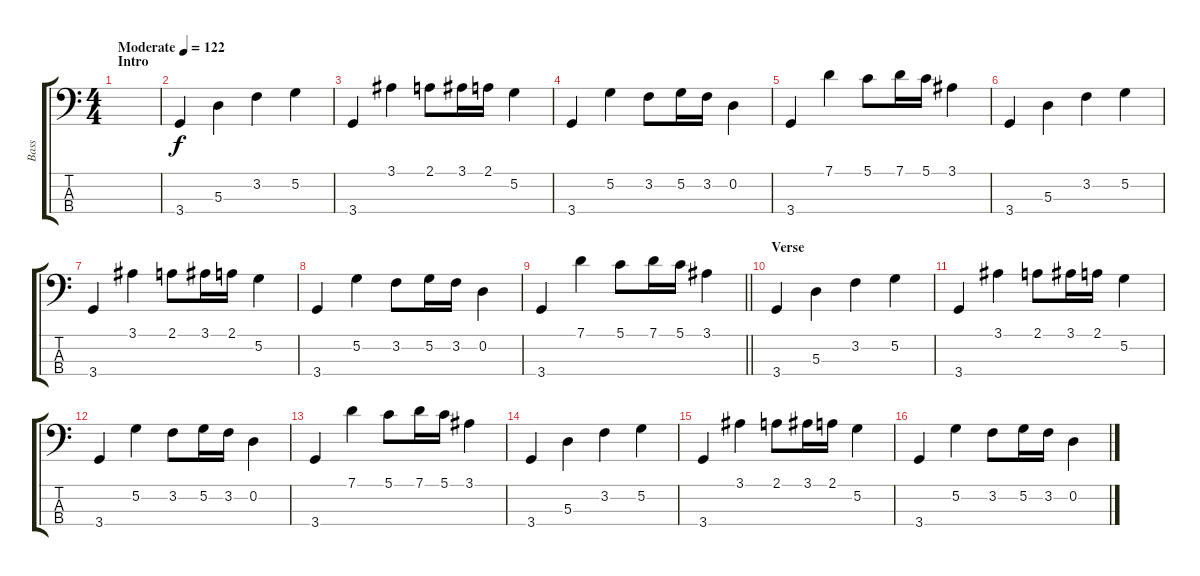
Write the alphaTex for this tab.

\track ("Bass" "Bass") {instrument synthbass2}
\staff {score tabs}
\tuning (G2 D2 A1 E1) {hide}
\ts (4 4)
\section ("" "Intro")
\tempo (122 "Moderate")
\clef f4
\ks c
|
3.4.4 5.3.4 3.2.4 5.2.4 |
3.4.4 3.1.4 2.1.8 3.1.16 2.1.16 5.2.4 |
3.4.4 5.2.4 3.2.8 5.2.16 3.2.16 0.2.4 |
3.4.4 7.1.4 5.1.8 7.1.16 5.1.16 3.1.4 |
3.4.4 5.3.4 3.2.4 5.2.4 |
3.4.4 3.1.4 2.1.8 3.1.16 2.1.16 5.2.4 |
3.4.4 5.2.4 3.2.8 5.2.16 3.2.16 0.2.4 |
\barLineRight lightlight
3.4.4 7.1.4 5.1.8 7.1.16 5.1.16 3.1.4 |
\section ("" "Verse")
3.4.4 5.3.4 3.2.4 5.2.4 |
3.4.4 3.1.4 2.1.8 3.1.16 2.1.16 5.2.4 |
3.4.4 5.2.4 3.2.8 5.2.16 3.2.16 0.2.4 |
3.4.4 7.1.4 5.1.8 7.1.16 5.1.16 3.1.4 |
3.4.4 5.3.4 3.2.4 5.2.4 |
3.4.4 3.1.4 2.1.8 3.1.16 2.1.16 5.2.4 |
3.4.4 5.2.4 3.2.8 5.2.16 3.2.16 0.2.4
